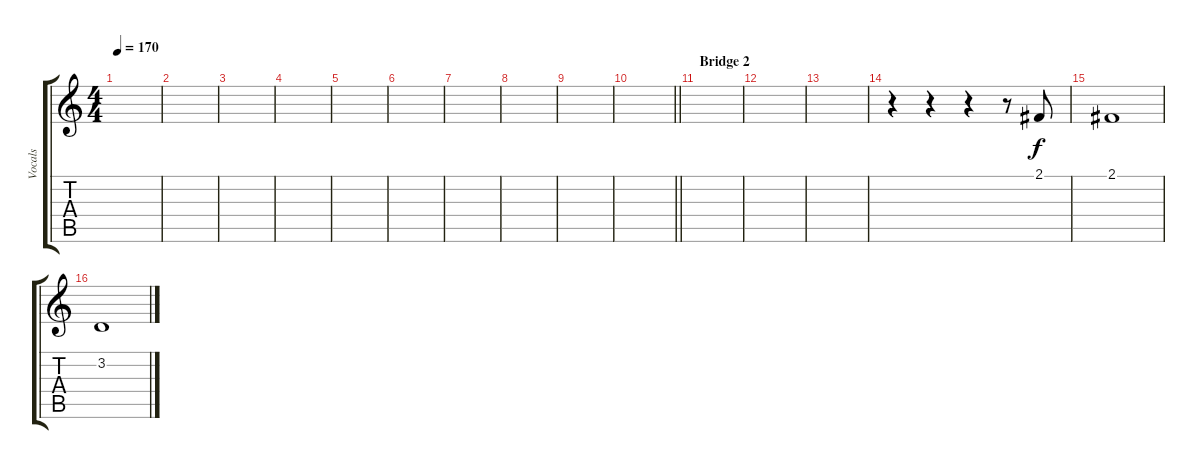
\track ("Vocals" "Vocals") {instrument altosax}
\staff {score tabs}
\tuning (E4 B3 G3 D3 A2 E2) {hide}
\ts (4 4)
\tempo 170
\clef g2
\ks c
|
|
|
|
|
|
|
|
|
\barLineRight lightlight
|
\section ("" "Bridge 2")
|
|
|
r.4 r.4 r.4 r.8 2.1.8 |
2.1.1 |
3.2.1
